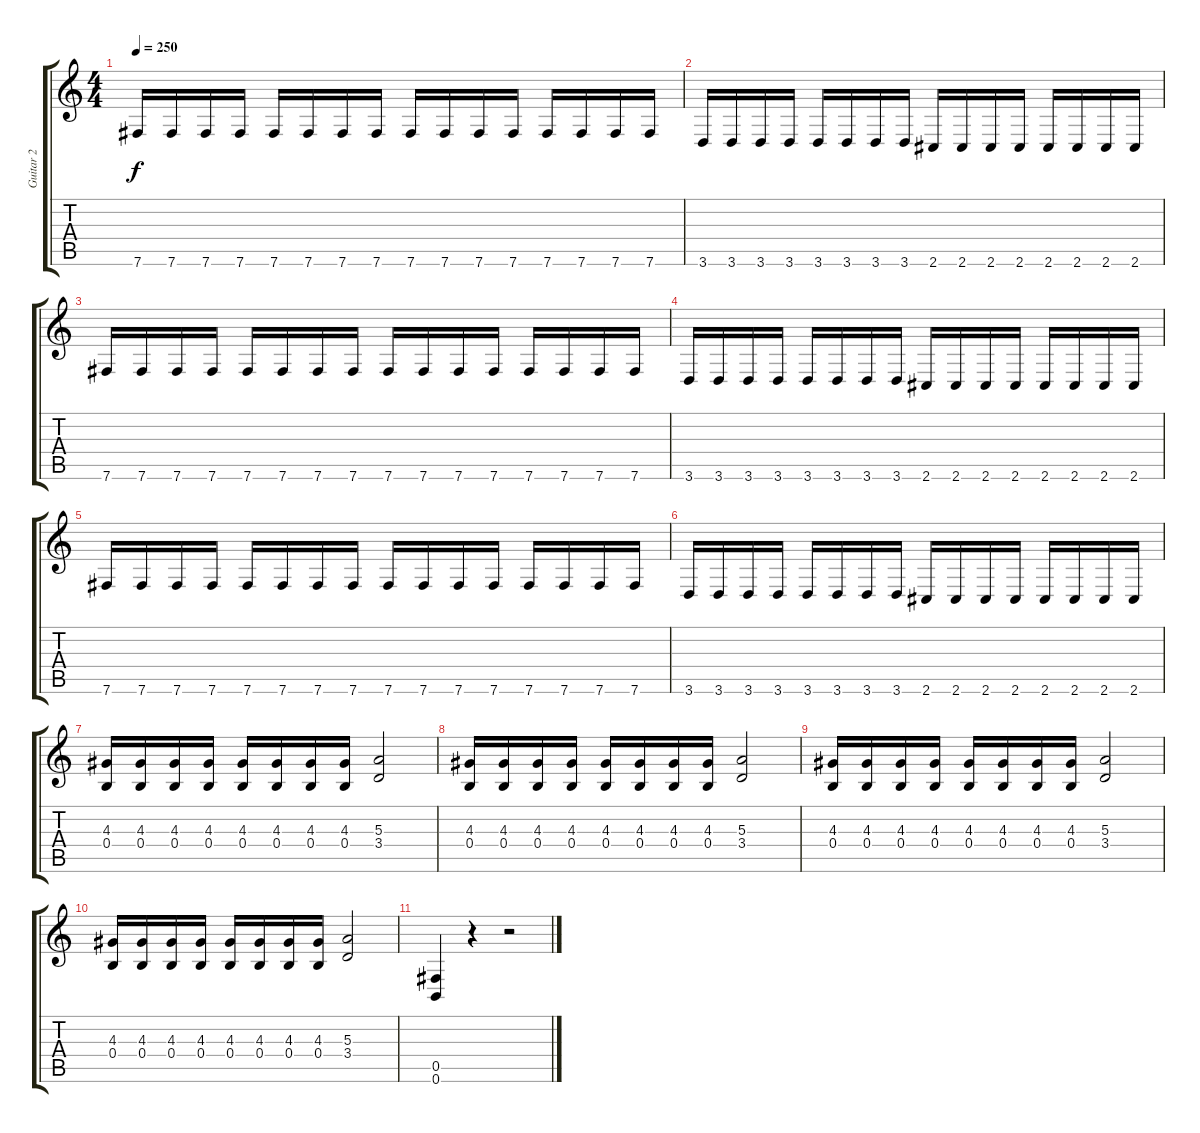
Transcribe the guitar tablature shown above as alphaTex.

\track ("Guitar 2" "Guitar 2") {instrument overdrivenguitar}
\staff {score tabs}
\tuning (Db4 Ab3 E3 B2 Gb2 B1) {hide}
\ts (4 4)
\tempo 250
\clef g2
\ks c
7.6.16{dy f} 7.6.16 7.6.16 7.6.16 7.6.16 7.6.16 7.6.16 7.6.16 7.6.16 7.6.16 7.6.16 7.6.16 7.6.16 7.6.16 7.6.16 7.6.16 |
3.6.16 3.6.16 3.6.16 3.6.16 3.6.16 3.6.16 3.6.16 3.6.16 2.6.16 2.6.16 2.6.16 2.6.16 2.6.16 2.6.16 2.6.16 2.6.16 |
7.6.16 7.6.16 7.6.16 7.6.16 7.6.16 7.6.16 7.6.16 7.6.16 7.6.16 7.6.16 7.6.16 7.6.16 7.6.16 7.6.16 7.6.16 7.6.16 |
3.6.16 3.6.16 3.6.16 3.6.16 3.6.16 3.6.16 3.6.16 3.6.16 2.6.16 2.6.16 2.6.16 2.6.16 2.6.16 2.6.16 2.6.16 2.6.16 |
7.6.16 7.6.16 7.6.16 7.6.16 7.6.16 7.6.16 7.6.16 7.6.16 7.6.16 7.6.16 7.6.16 7.6.16 7.6.16 7.6.16 7.6.16 7.6.16 |
3.6.16 3.6.16 3.6.16 3.6.16 3.6.16 3.6.16 3.6.16 3.6.16 2.6.16 2.6.16 2.6.16 2.6.16 2.6.16 2.6.16 2.6.16 2.6.16 |
(4.3 0.4).16 (4.3 0.4).16 (4.3 0.4).16 (4.3 0.4).16 (4.3 0.4).16 (4.3 0.4).16 (4.3 0.4).16 (4.3 0.4).16 (5.3 3.4).2 |
(4.3 0.4).16 (4.3 0.4).16 (4.3 0.4).16 (4.3 0.4).16 (4.3 0.4).16 (4.3 0.4).16 (4.3 0.4).16 (4.3 0.4).16 (5.3 3.4).2 |
(4.3 0.4).16 (4.3 0.4).16 (4.3 0.4).16 (4.3 0.4).16 (4.3 0.4).16 (4.3 0.4).16 (4.3 0.4).16 (4.3 0.4).16 (5.3 3.4).2 |
(4.3 0.4).16 (4.3 0.4).16 (4.3 0.4).16 (4.3 0.4).16 (4.3 0.4).16 (4.3 0.4).16 (4.3 0.4).16 (4.3 0.4).16 (5.3 3.4).2 |
(0.5 0.6).4 r.4 r.2
